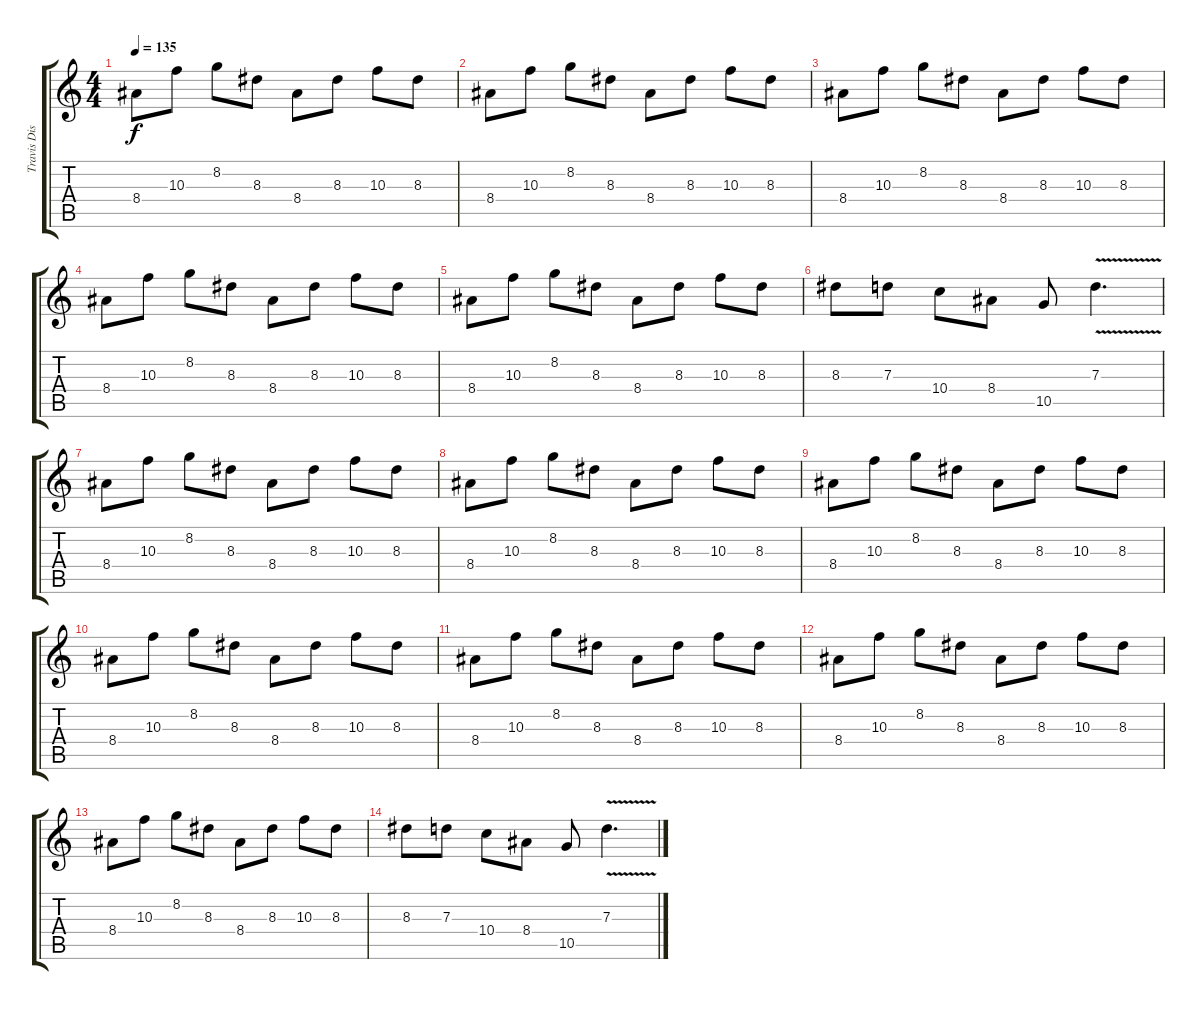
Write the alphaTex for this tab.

\track ("Travis Distortion" "Travis Dis") {instrument distortionguitar}
\staff {score tabs}
\tuning (E4 B3 G3 D3 A2 E2) {hide}
\ts (4 4)
\tempo 135
\clef g2
\ks c
8.4.8{dy f} 10.3.8 8.2.8 8.3.8 8.4.8 8.3.8 10.3.8 8.3.8 |
8.4.8 10.3.8 8.2.8 8.3.8 8.4.8 8.3.8 10.3.8 8.3.8 |
8.4.8 10.3.8 8.2.8 8.3.8 8.4.8 8.3.8 10.3.8 8.3.8 |
8.4.8 10.3.8 8.2.8 8.3.8 8.4.8 8.3.8 10.3.8 8.3.8 |
8.4.8 10.3.8 8.2.8 8.3.8 8.4.8 8.3.8 10.3.8 8.3.8 |
8.3.8 7.3.8 10.4.8 8.4.8 10.5.8 7.3{v}.4{d} |
8.4.8 10.3.8 8.2.8 8.3.8 8.4.8 8.3.8 10.3.8 8.3.8 |
8.4.8 10.3.8 8.2.8 8.3.8 8.4.8 8.3.8 10.3.8 8.3.8 |
8.4.8 10.3.8 8.2.8 8.3.8 8.4.8 8.3.8 10.3.8 8.3.8 |
8.4.8 10.3.8 8.2.8 8.3.8 8.4.8 8.3.8 10.3.8 8.3.8 |
8.4.8 10.3.8 8.2.8 8.3.8 8.4.8 8.3.8 10.3.8 8.3.8 |
8.4.8 10.3.8 8.2.8 8.3.8 8.4.8 8.3.8 10.3.8 8.3.8 |
8.4.8 10.3.8 8.2.8 8.3.8 8.4.8 8.3.8 10.3.8 8.3.8 |
8.3.8 7.3.8 10.4.8 8.4.8 10.5.8 7.3{v}.4{d}
